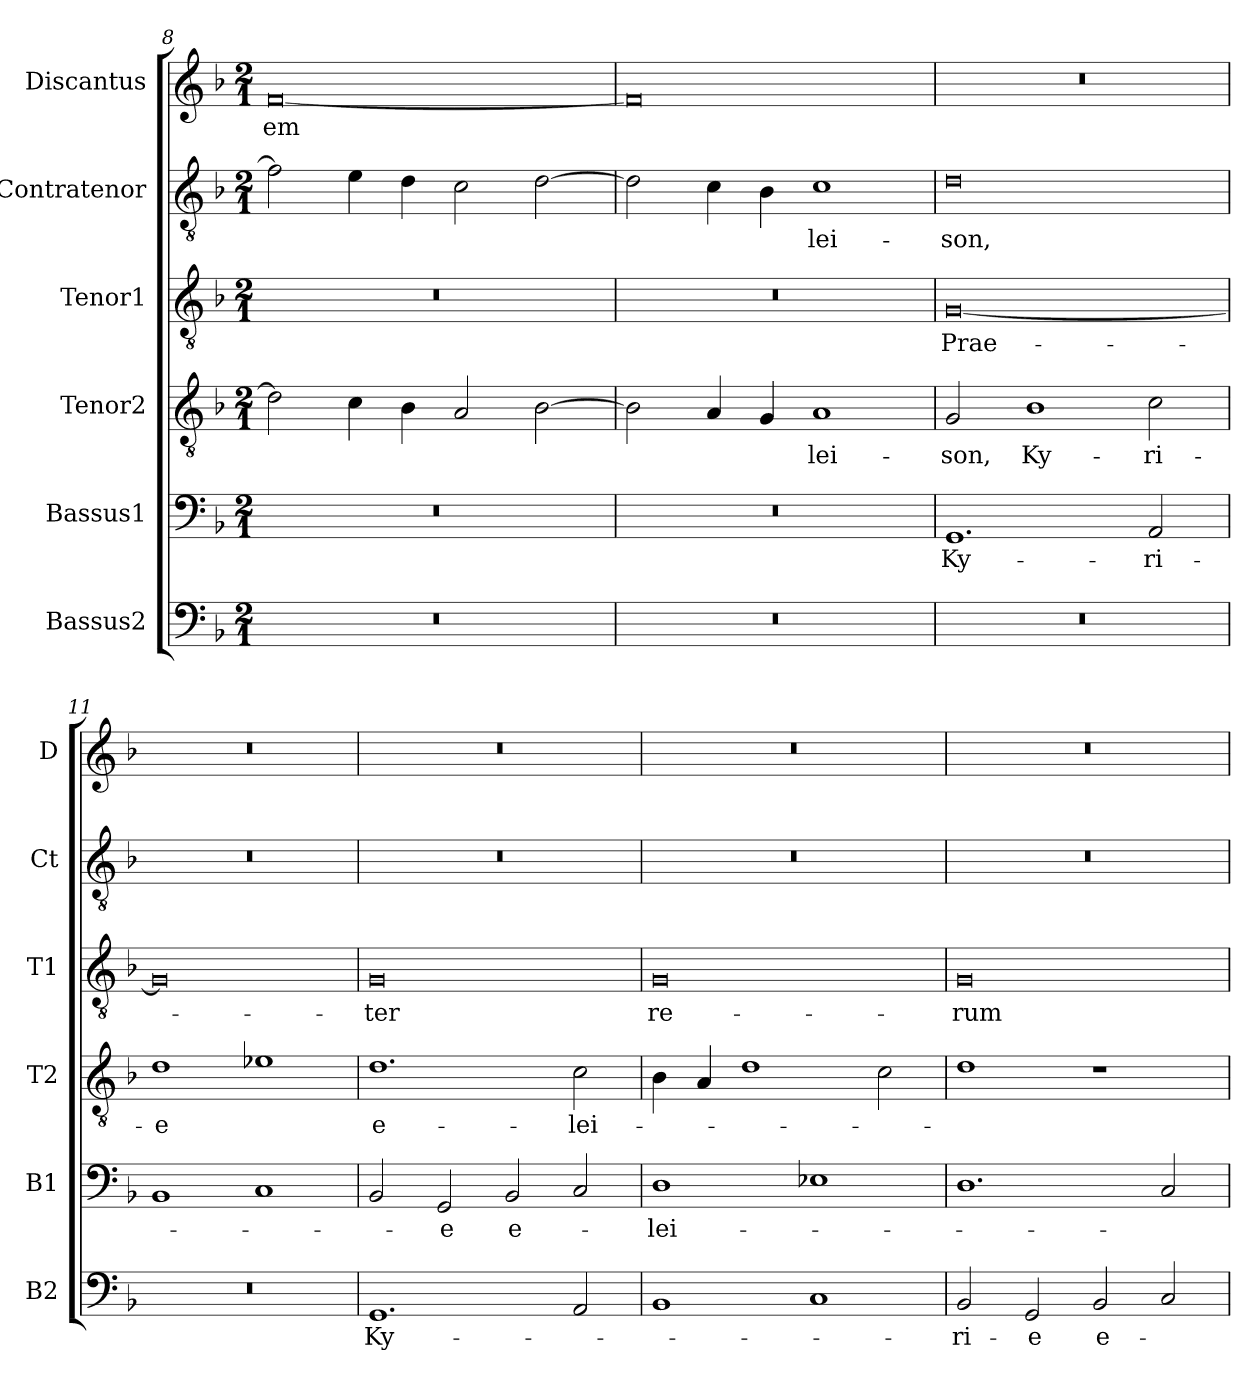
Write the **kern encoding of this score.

**kern	**text	**kern	**text	**kern	**text	**kern	**text	**kern	**text	**kern	**text
*part6	*part6	*part5	*part5	*part4	*part4	*part3	*part3	*part2	*part2	*part1	*part1
*staff6	*staff6	*staff5	*staff5	*staff4	*staff4	*staff3	*staff3	*staff2	*staff2	*staff1	*staff1
*I"Bassus2	*	*I"Bassus1	*	*I"Tenor2	*	*I"Tenor1	*	*I"Contratenor	*	*I"Discantus	*
*I'B2	*	*I'B1	*	*I'T2	*	*I'T1	*	*I'Ct	*	*I'D	*
*clefF4	*	*clefF4	*	*clefGv2	*	*clefGv2	*	*clefGv2	*	*clefG2	*
*k[b-]	*	*k[b-]	*	*k[b-]	*	*k[b-]	*	*k[b-]	*	*k[b-]	*
*M2/1	*	*M2/1	*	*M2/1	*	*M2/1	*	*M2/1	*	*M2/1	*
=8	=8	=8	=8	=8	=8	=8	=8	=8	=8	=8	=8
0r	.	0r	.	2d\]	.	0r	.	2f\]	.	[0f	-em
.	.	.	.	4c\	.	.	.	4e\	.	.	.
.	.	.	.	4B-\	.	.	.	4d\	.	.	.
.	.	.	.	2A/	.	.	.	2c\	.	.	.
.	.	.	.	[2B-\	.	.	.	[2d\	.	.	.
=9	=9	=9	=9	=9	=9	=9	=9	=9	=9	=9	=9
0r	.	0r	.	2B-\]	.	0r	.	2d\]	.	0f]	.
.	.	.	.	4A/	.	.	.	4c\	.	.	.
.	.	.	.	4G/	.	.	.	4B-\	.	.	.
.	.	.	.	1A	-lei-	.	.	1c	-lei-	.	.
=10	=10	=10	=10	=10	=10	=10	=10	=10	=10	=10	=10
0r	.	1.GG	Ky-	2G/	-son,	[0G	Prae-	0d	-son,	0r	.
.	.	.	.	1B-	Ky-	.	.	.	.	.	.
.	.	2AA/	-ri-	2c\	-ri-	.	.	.	.	.	.
=11	=11	=11	=11	=11	=11	=11	=11	=11	=11	=11	=11
0r	.	1BB-	.	1d	-e	0G]	.	0r	.	0r	.
.	.	1C	.	1e-X	.	.	.	.	.	.	.
=12	=12	=12	=12	=12	=12	=12	=12	=12	=12	=12	=12
1.GG	Ky-	2BB-/	.	1.d	e-	0G	-ter	0r	.	0r	.
.	.	2GG/	-e	.	.	.	.	.	.	.	.
.	.	2BB-/	e-	.	.	.	.	.	.	.	.
2AA/	.	2C/	.	2c\	-lei-	.	.	.	.	.	.
=13	=13	=13	=13	=13	=13	=13	=13	=13	=13	=13	=13
1BB-	.	1D	-lei-	4B-\	.	0G	re-	0r	.	0r	.
.	.	.	.	4A/	.	.	.	.	.	.	.
.	.	.	.	1d	.	.	.	.	.	.	.
1C	.	1E-X	.	.	.	.	.	.	.	.	.
.	.	.	.	2c\	.	.	.	.	.	.	.
=14	=14	=14	=14	=14	=14	=14	=14	=14	=14	=14	=14
2BB-/	-ri-	1.D	.	1d	.	0G	-rum	0r	.	0r	.
2GG/	-e	.	.	.	.	.	.	.	.	.	.
2BB-/	e-	.	.	1r	.	.	.	.	.	.	.
2C/	.	2C/	.	.	.	.	.	.	.	.	.
=	=	=	=	=	=	=	=	=	=	=	=
*-	*-	*-	*-	*-	*-	*-	*-	*-	*-	*-	*-
